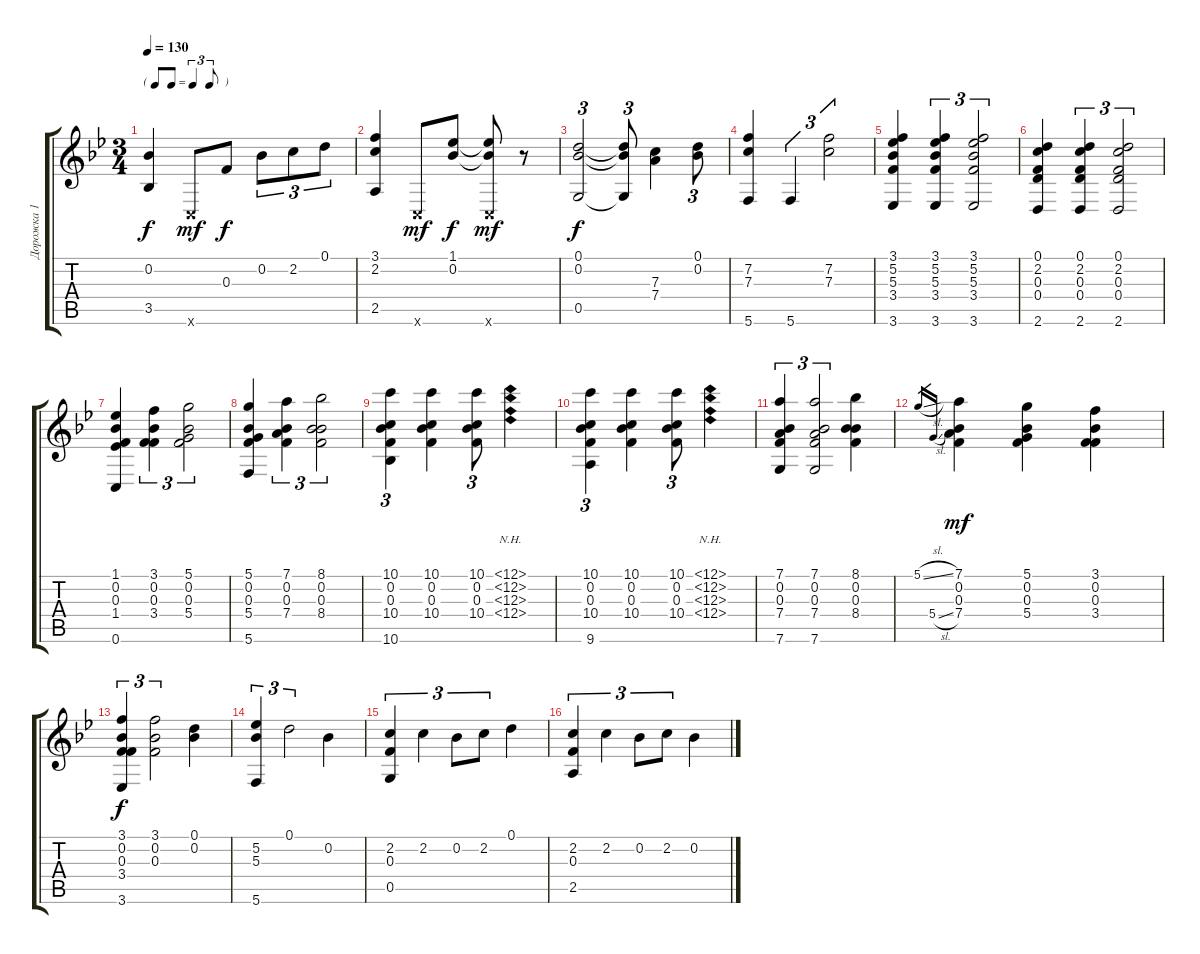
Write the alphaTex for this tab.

\track ("Дорожка 1" "Дорожка 1") {instrument acousticguitarsteel}
\staff {score tabs}
\tuning (D4 Bb3 F3 D3 G2 C2) {hide}
\ts (3 4)
\tf triplet8th
\tempo 130
\clef g2
\ks bb
(0.2 3.5).4{dy f} 0.6{x}.8{dy mf} 0.3.8{dy f} 0.2.8{tu (3 2)} 2.2.8{tu (3 2)} 0.1.8{tu (3 2)} |
(3.1 2.2 2.5).4 0.6{x}.8{dy mf} (1.1 0.2).8{dy f} (1.1{t} 0.2{t} 0.6{x}).8{dy mf} r.8 |
(0.1 0.2 0.5).2{tu (3 2) dy f} (0.1{t} 0.2{t} 0.5{t}).8{tu (3 2)} (7.3 7.4).4 (0.1 0.2).8{tu (3 2)} |
(7.2 7.3 5.6).4 5.6.4{tu (3 2)} (7.2 7.3).2{tu (3 2)} |
(3.1 5.2 5.3 3.4 3.6).4 (3.1 5.2 5.3 3.4 3.6).4{tu (3 2)} (3.1 5.2 5.3 3.4 3.6).2{tu (3 2)} |
(0.1 2.2 0.3 0.4 2.6).4 (0.1 2.2 0.3 0.4 2.6).4{tu (3 2)} (0.1 2.2 0.3 0.4 2.6).2{tu (3 2)} |
(1.1 0.2 0.3 1.4 0.6).4 (3.1 0.2 0.3 3.4).4{tu (3 2)} (5.1 0.2 0.3 5.4).2{tu (3 2)} |
(5.1 0.2 0.3 5.4 5.6).4 (7.1 0.2 0.3 7.4).4{tu (3 2)} (8.1 0.2 0.3 8.4).2{tu (3 2)} |
(10.1 0.2 0.3 10.4 10.6).4{tu (3 2)} (10.1 0.2 0.3 10.4).4 (10.1 0.2 0.3 10.4).8{tu (3 2)} (12.1{nh} 12.2{nh} 12.3{nh} 12.4{nh}).4 |
(10.1 0.2 0.3 10.4 9.6).4{tu (3 2)} (10.1 0.2 0.3 10.4).4 (10.1 0.2 0.3 10.4).8{tu (3 2)} (12.1{nh} 12.2{nh} 12.3{nh} 12.4{nh}).4 |
(7.1 0.2 0.3 7.4 7.6).4{tu (3 2)} (7.1 0.2 0.3 7.4 7.6).2{tu (3 2)} (8.1 0.2 0.3 8.4).4 |
5.1{sl}.16{gr} 5.4{sl}.16{gr} (7.1 0.2 0.3 7.4).4{dy mf} (5.1 0.2 0.3 5.4).4 (3.1 0.2 0.3 3.4).4 |
(3.1 0.2 0.3 3.4 3.6).4{tu (3 2) dy f} (3.1 0.2 0.3).2{tu (3 2)} (0.1 0.2).4 |
(5.2 5.3 5.6).4{tu (3 2)} 0.1.2{tu (3 2)} 0.2.4 |
(2.2 0.3 0.5).4{tu (3 2)} 2.2.4{tu (3 2)} 0.2.8{tu (3 2)} 2.2.8{tu (3 2)} 0.1.4 |
(2.2 0.3 2.5).4{tu (3 2)} 2.2.4{tu (3 2)} 0.2.8{tu (3 2)} 2.2.8{tu (3 2)} 0.2.4
